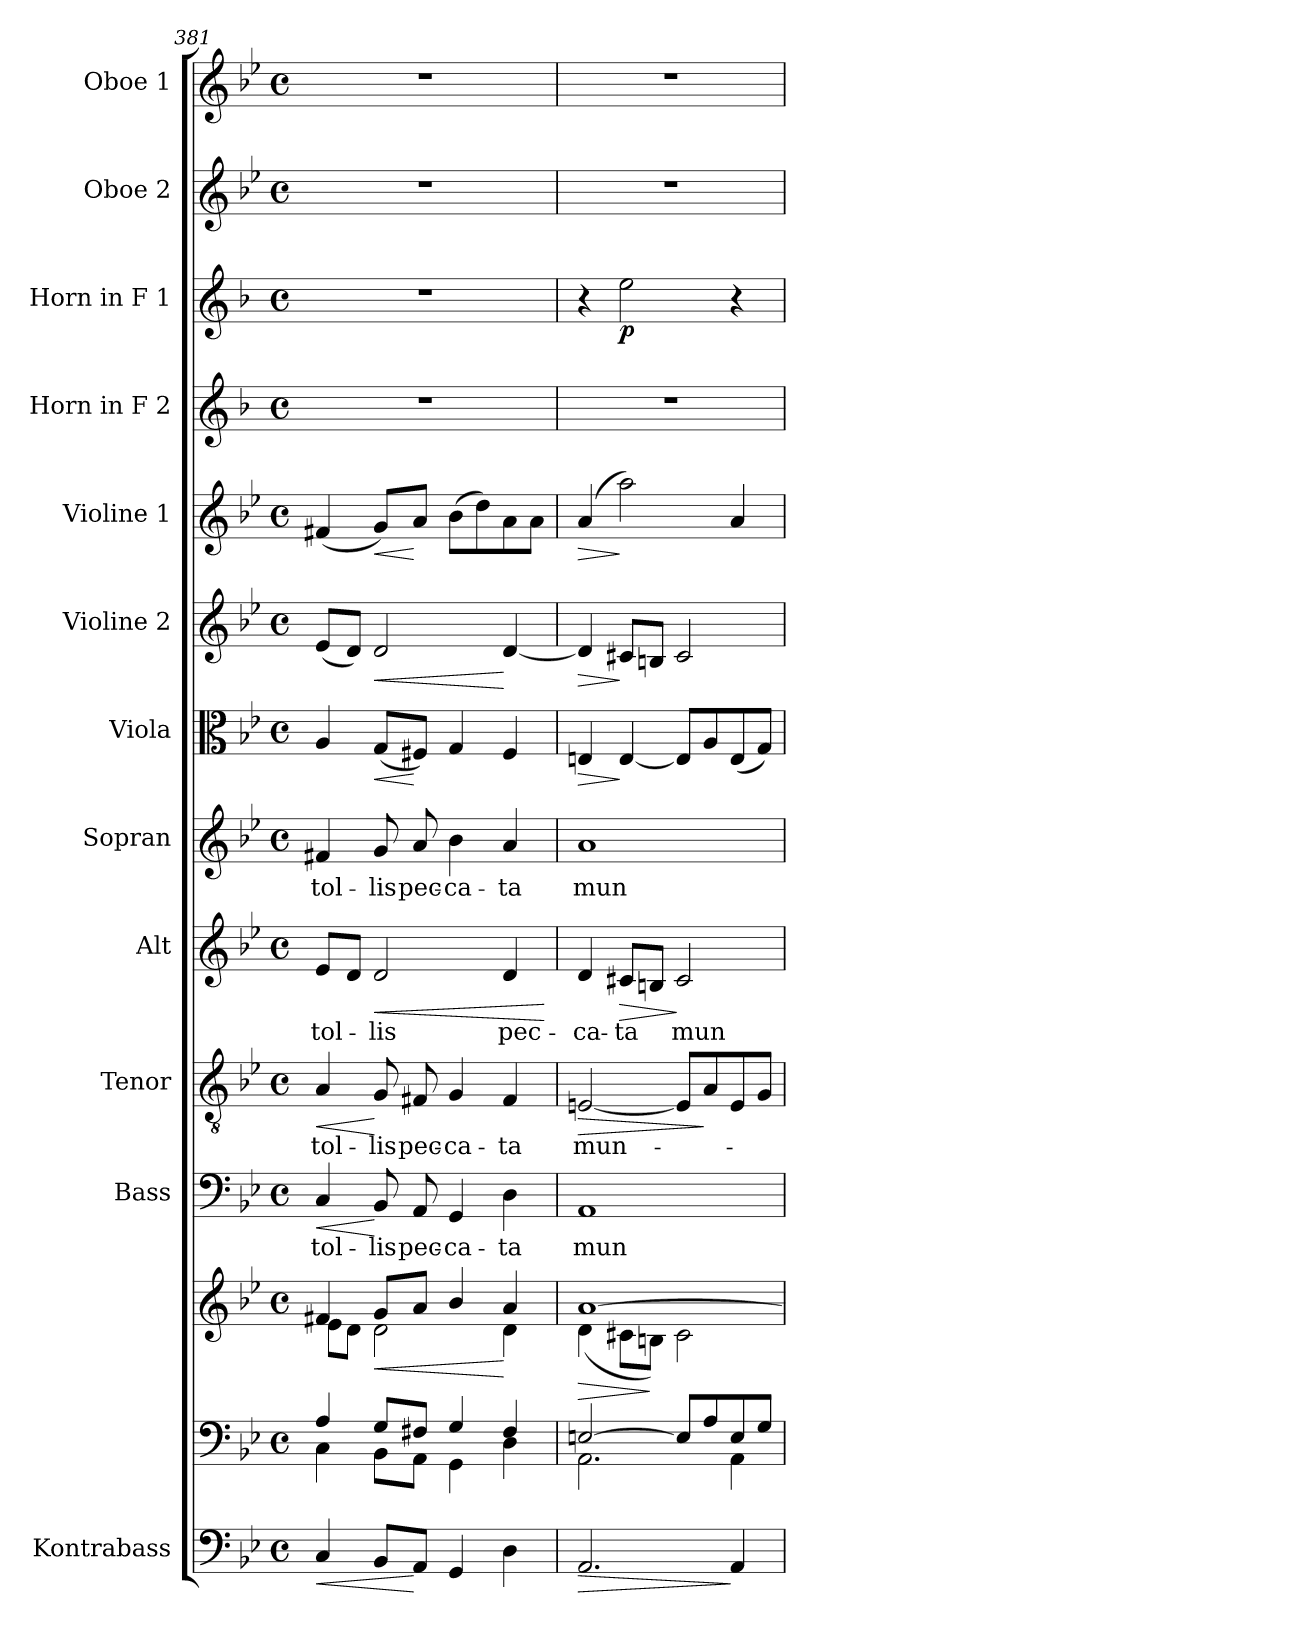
**kern	**dynam	**kern	**kern	**dynam	**kern	**text	**dynam	**kern	**text	**dynam	**kern	**text	**dynam	**kern	**text	**kern	**dynam	**kern	**dynam	**kern	**dynam	**kern	**kern	**dynam	**kern	**kern
*part13	*part13	*part12	*part12	*part12	*part11	*part11	*part11	*part10	*part10	*part10	*part9	*part9	*part9	*part8	*part8	*part7	*part7	*part6	*part6	*part5	*part5	*part4	*part3	*part3	*part2	*part1
*staff14	*staff14	*staff13	*staff12	*staff12/13	*staff11	*staff11	*staff11	*staff10	*staff10	*staff10	*staff9	*staff9	*staff9	*staff8	*staff8	*staff7	*staff7	*staff6	*staff6	*staff5	*staff5	*staff4	*staff3	*staff3	*staff2	*staff1
*I"Kontrabass	*	*	*	*	*I"Bass	*	*	*I"Tenor	*	*	*I"Alt	*	*	*I"Sopran	*	*I"Viola	*	*I"Violine 2	*	*I"Violine 1	*	*I"Horn in F 2	*I"Horn in F 1	*	*I"Oboe 2	*I"Oboe 1
*I'Kb.	*	*	*	*	*I'B.	*	*	*I'T.	*	*	*I'A.	*	*	*I'S.	*	*I'Vla.	*	*I'Vl. 2	*	*I'Vl. 1	*	*	*	*	*I'Ob. 2	*I'Ob. 1
*clefF4	*	*clefF4	*clefG2	*	*clefF4	*	*	*clefGv2	*	*	*clefG2	*	*	*clefG2	*	*clefC3	*	*clefG2	*	*clefG2	*	*clefG2	*clefG2	*	*clefG2	*clefG2
*ITrd7c12	*	*	*	*	*	*	*	*	*	*	*	*	*	*	*	*	*	*	*	*	*	*ITrd4c7	*ITrd4c7	*	*	*
*k[b-e-]	*	*k[b-e-]	*k[b-e-]	*	*k[b-e-]	*	*	*k[b-e-]	*	*	*k[b-e-]	*	*	*k[b-e-]	*	*k[b-e-]	*	*k[b-e-]	*	*k[b-e-]	*	*k[b-e-]	*k[b-e-]	*	*k[b-e-]	*k[b-e-]
*B-:	*	*B-:	*B-:	*	*B-:	*	*	*B-:	*	*	*B-:	*	*	*B-:	*	*B-:	*	*B-:	*	*B-:	*	*B-:	*B-:	*	*B-:	*B-:
*M4/4	*	*M4/4	*M4/4	*	*M4/4	*	*	*M4/4	*	*	*M4/4	*	*	*M4/4	*	*M4/4	*	*M4/4	*	*M4/4	*	*M4/4	*M4/4	*	*M4/4	*M4/4
*met(c)	*	*met(c)	*met(c)	*	*met(c)	*	*	*met(c)	*	*	*met(c)	*	*	*met(c)	*	*met(c)	*	*met(c)	*	*met(c)	*	*met(c)	*met(c)	*	*met(c)	*met(c)
=381	=381	=381	=381	=381	=381	=381	=381	=381	=381	=381	=381	=381	=381	=381	=381	=381	=381	=381	=381	=381	=381	=381	=381	=381	=381	=381
!	!LO:HP:b	!	!	!	!	!LO:LY:b	!LO:HP:b	!	!LO:LY:b	!LO:HP:b	!	!LO:LY:b	!	!	!LO:LY:b	!	!	!	!	!	!	!	!	!	!	!
*	*	*^	*^	*	*	*	*	*	*	*	*	*	*	*	*	*	*	*	*	*	*	*	*	*	*	*
4CC/	<	4A/	4C\	4f#X/	8e-\L	.	4C/	tol-	<	4A/	tol-	<	8e-/L	tol-	.	4f#X/	tol-	4A/	.	(<8e-/L	.	(<4f#X/	.	1r	1r	.	1r	1r
.	.	.	.	.	8d\J	.	.	.	.	.	.	.	8d/J	.	.	.	.	.	.	8d/J)	.	.	.	.	.	.	.	.
!	!	!	!	!	!	!LO:HP:b	!	!LO:LY:b	!	!	!LO:LY:b	!	!	!LO:LY:b	!LO:HP:b	!	!LO:LY:b	!	!LO:HP:b	!	!LO:HP:b	!	!LO:HP:b	!	!	!	!	!
8BBB-/L	.	8G/L	8BB-\L	8g/L	2d\	<	8BB-/	-lis	[	8G/	-lis	[	2d/	-lis	<	8g/	-lis	(<8G/L	<	2d/	<	8g/L)	<	.	.	.	.	.
!	!	!	!	!	!	!	!	!LO:LY:b	!	!	!LO:LY:b	!	!	!	!	!	!LO:LY:b	!	!	!	!	!	!	!	!	!	!	!
8AAA/J	[	8F#X/J	8AA\J	8a/J	.	.	8AA/	pec-	.	8F#X/	pec-	.	.	.	.	8a/	pec-	8F#X/J)	[	.	.	8a/J	[	.	.	.	.	.
!	!	!	!	!	!	!	!	!LO:LY:b	!	!	!LO:LY:b	!	!	!	!	!	!LO:LY:b	!	!	!	!	!	!	!	!	!	!	!
4GGG/	.	4G/	4GG\	4b-/	.	.	4GG/	-ca-	.	4G/	-ca-	.	.	.	.	4b-\	-ca-	4G/	.	.	.	(>8b-\L	.	.	.	.	.	.
.	.	.	.	.	.	.	.	.	.	.	.	.	.	.	.	.	.	.	.	.	.	8dd\)	.	.	.	.	.	.
!	!	!	!	!	!	!	!	!LO:LY:b	!	!	!LO:LY:b	!	!	!LO:LY:b	!	!	!LO:LY:b	!	!	!	!	!	!	!	!	!	!	!
4DD\	.	4F#/	4D\	4a/	4d\	[	4D\	-ta	.	4F#/	-ta	.	4d/	pec-	.	4a/	-ta	4F#/	.	[4d/	[	8a\	.	.	.	.	.	.
.	.	.	.	.	.	.	.	.	.	.	.	.	.	.	.	.	.	.	.	.	.	8a\J	.	.	.	.	.	.
*	*	*v	*v	*	*	*	*	*	*	*	*	*	*	*	*	*	*	*	*	*	*	*	*	*	*	*	*	*
*	*	*	*v	*v	*	*	*	*	*	*	*	*	*	*	*	*	*	*	*	*	*	*	*	*	*	*	*
.	.	.	.	.	.	.	.	.	.	.	.	.	[	.	.	.	.	.	.	.	.	.	.	.	.	.
=382	=382	=382	=382	=382	=382	=382	=382	=382	=382	=382	=382	=382	=382	=382	=382	=382	=382	=382	=382	=382	=382	=382	=382	=382	=382	=382
!	!LO:HP:b	!	!	!LO:HP:b	!	!LO:LY:b	!	!	!LO:LY:b	!LO:HP:b	!	!LO:LY:b	!	!	!LO:LY:b	!	!LO:HP:b	!	!LO:HP:b	!	!LO:HP:b	!	!	!	!	!
*	*	*^	*^	*	*	*	*	*	*	*	*	*	*	*	*	*	*	*	*	*	*	*	*	*	*	*
2.AAA/	>	[>2En/	2.AA\	[>1a	(>4d\	>	1AA	mun-	.	[2En/	mun-	>	4d/	-ca-	.	1a	mun-	4En/	>	4d/]	>	(4a/	>	1r	4r	.	1r	1r
!	!	!	!	!	!	!	!	!	!	!	!	!	!	!LO:LY:b	!LO:HP:b	!	!	!	!	!	!	!	!	!	!	!LO:DY:b	!	!
.	.	.	.	.	8c#X\L	.	.	.	.	.	.	.	8c#X/L	-ta	>	.	.	[4E/	]	8c#X/L	]	2aa\)	]	.	2a\	p	.	.
.	.	.	.	.	8Bn\J)	]	.	.	.	.	.	.	8Bn/J	.	.	.	.	.	.	8Bn/J	.	.	.	.	.	.	.	.
!	!	!	!	!	!	!	!	!	!	!	!	!	!	!LO:LY:b	!	!	!	!	!	!	!	!	!	!	!	!	!	!
.	.	8E/L]	.	.	2c#\	.	.	.	.	8E/L]	.	.	2c#/	mun-	]	.	.	8E/L]	.	2c#/	.	.	.	.	.	.	.	.
.	.	8A/	.	.	.	.	.	.	.	8A/	.	]	.	.	.	.	.	8A/	.	.	.	.	.	.	.	.	.	.
4AAA/	]	8E/	4AA\	.	.	.	.	.	.	8E/	.	.	.	.	.	.	.	(<8E/	.	.	.	4a/	.	.	4r	.	.	.
.	.	8G/J	.	.	.	.	.	.	.	8G/J	.	.	.	.	.	.	.	8G/J)	.	.	.	.	.	.	.	.	.	.
*	*	*v	*v	*	*	*	*	*	*	*	*	*	*	*	*	*	*	*	*	*	*	*	*	*	*	*	*	*
*	*	*	*v	*v	*	*	*	*	*	*	*	*	*	*	*	*	*	*	*	*	*	*	*	*	*	*	*
=	=	=	=	=	=	=	=	=	=	=	=	=	=	=	=	=	=	=	=	=	=	=	=	=	=	=
*-	*-	*-	*-	*-	*-	*-	*-	*-	*-	*-	*-	*-	*-	*-	*-	*-	*-	*-	*-	*-	*-	*-	*-	*-	*-	*-
